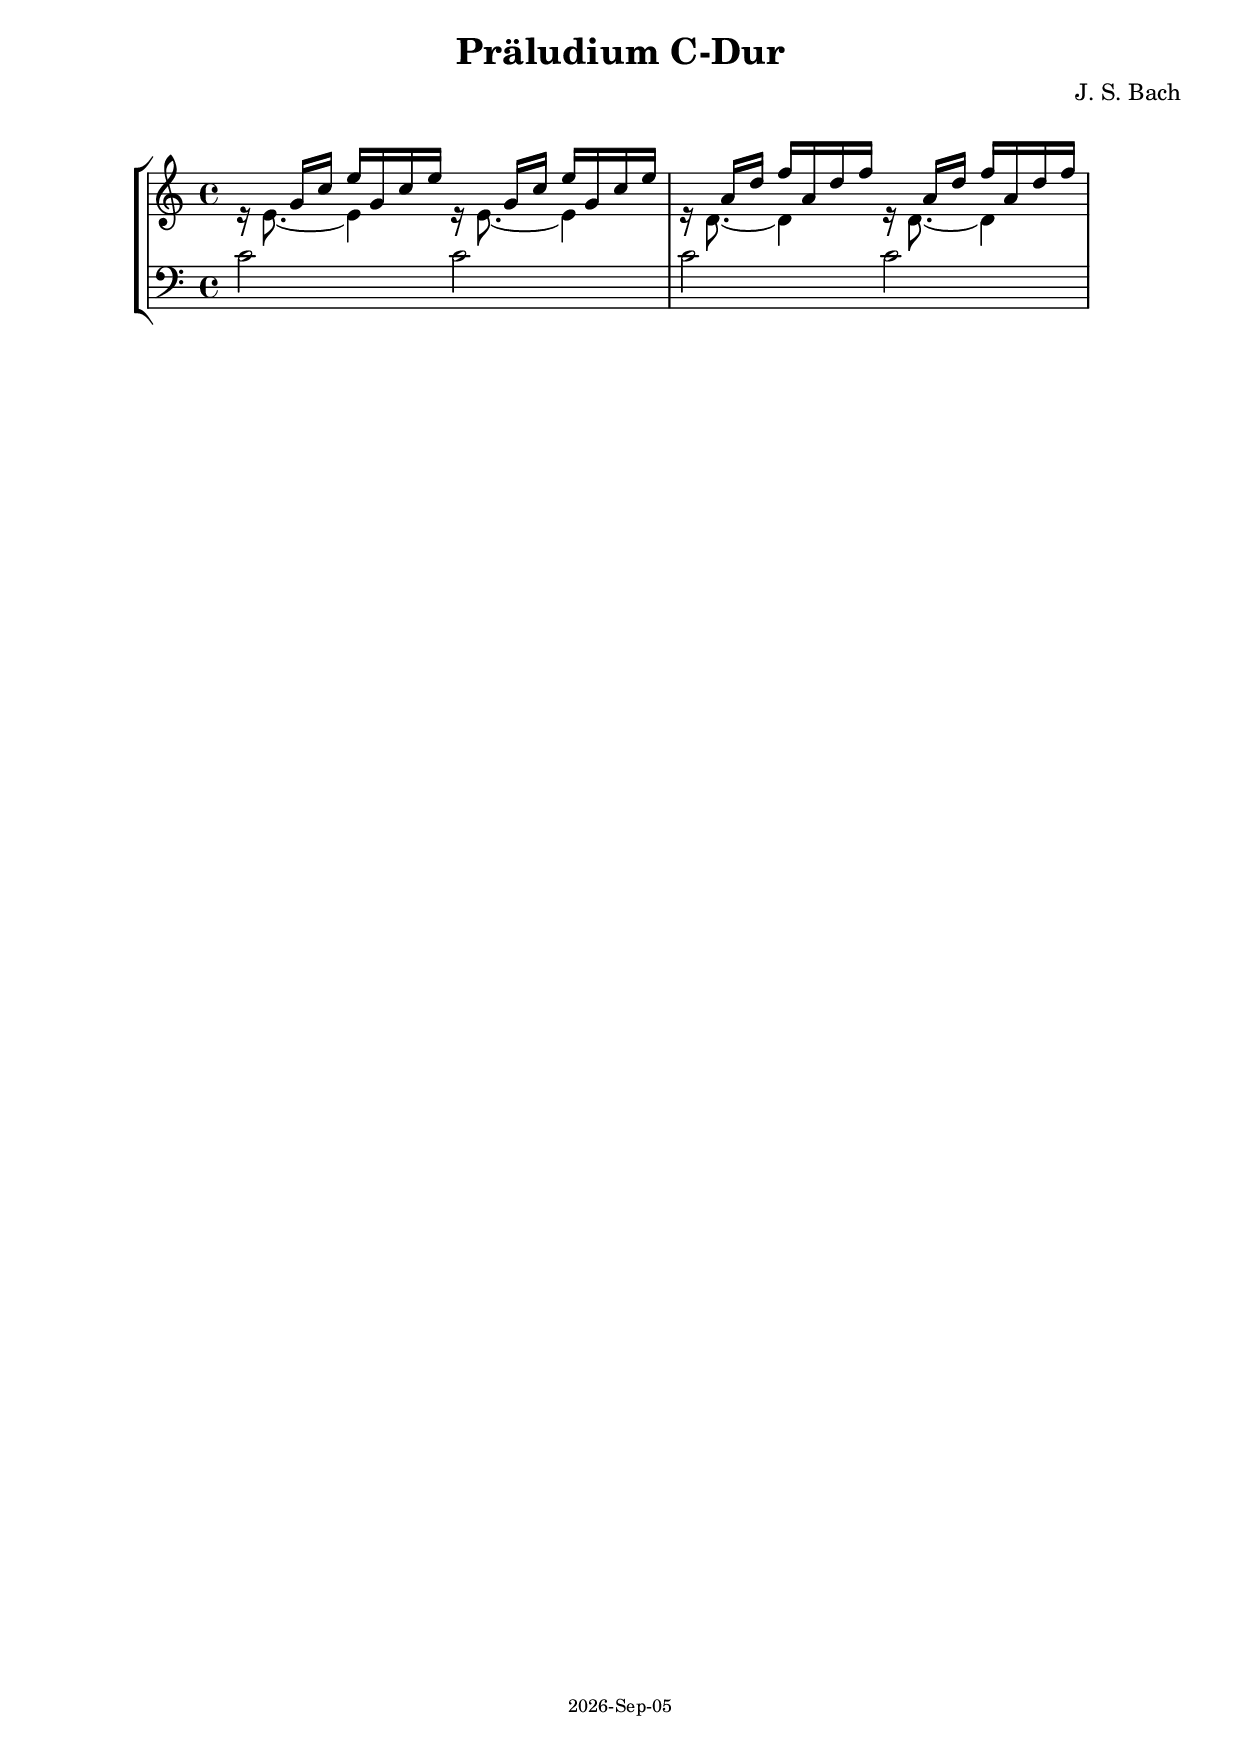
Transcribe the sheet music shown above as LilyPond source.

\version "2.20.0"

\header {
  title = "Präludium C-Dur"
  composer = "J. S. Bach"
  arranger = " "
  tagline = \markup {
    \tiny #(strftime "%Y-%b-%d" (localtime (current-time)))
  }
}

global = {
  \key d \minor
  \time 4/4
}
\parallelMusic voiceA, voiceB, voiceC 
  \transpose c c'{
  % Bar 1
  s8 g16 c' e' g c' e'      s8 g16 c' e' g c' e'      |
  r16 e8.~   4              r16 e8.~   4              |
  c2                        c2                        |

  % Bar 2
  s8 a16 d' f' a d' f'      s8 a16 d' f' a d' f'      |
  r16 d8.~   4              r16 d8.~   4              |
  c2                        c2                        |

}

\score {

\new StaffGroup 
  <<
    \new Staff << \voiceA \\ \voiceB >>
    \new Staff { \clef bass \voiceC }
  >>

  \layout { }
  \midi { \tempo 4=60 }
}